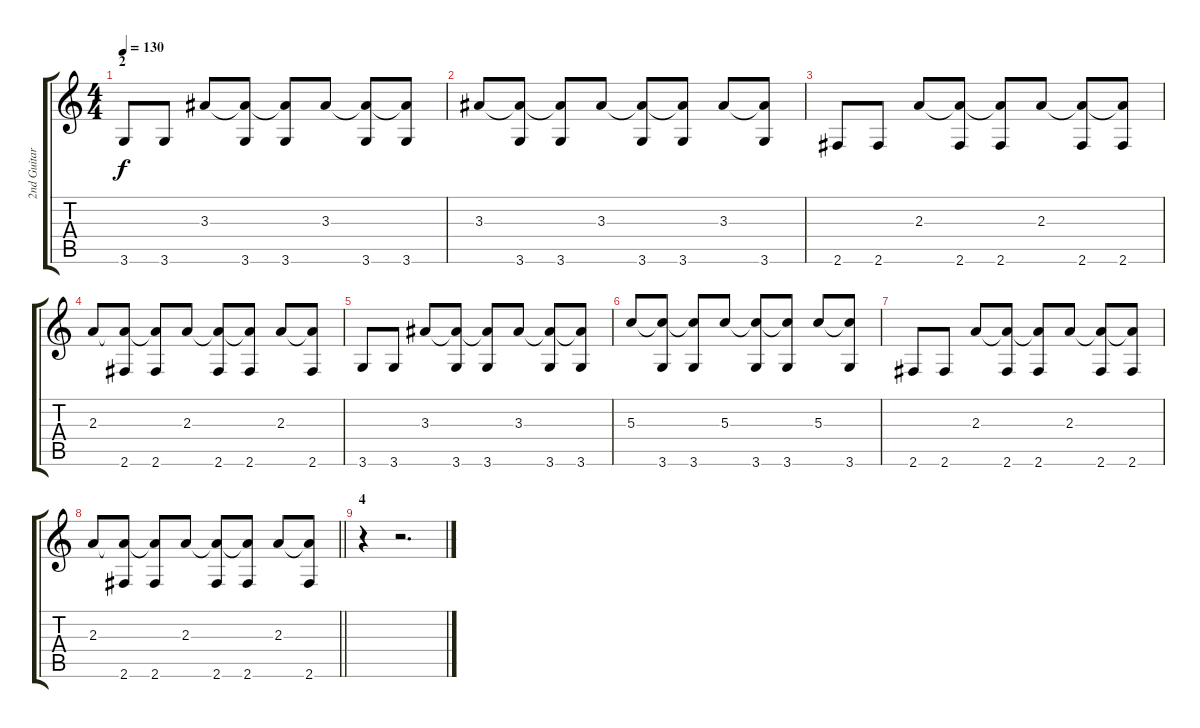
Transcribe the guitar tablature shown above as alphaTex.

\track ("2nd Guitar" "2nd Guitar") {instrument acousticguitarnylon}
\staff {score tabs}
\tuning (E4 B3 G3 D3 A2 E2) {hide}
\ts (4 4)
\section ("" "2")
\tempo 130
\clef g2
\ks c
3.6.8{dy f} 3.6.8 3.3.8 (3.3{t} 3.6).8 (3.3{t} 3.6).8 3.3.8 (3.3{t} 3.6).8 (3.3{t} 3.6).8 |
3.3.8 (3.3{t} 3.6).8 (3.3{t} 3.6).8 3.3.8 (3.3{t} 3.6).8 (3.3{t} 3.6).8 3.3.8 (3.3{t} 3.6).8 |
2.6.8 2.6.8 2.3.8 (2.3{t} 2.6).8 (2.3{t} 2.6).8 2.3.8 (2.3{t} 2.6).8 (2.3{t} 2.6).8 |
2.3.8 (2.3{t} 2.6).8 (2.3{t} 2.6).8 2.3.8 (2.3{t} 2.6).8 (2.3{t} 2.6).8 2.3.8 (2.3{t} 2.6).8 |
3.6.8 3.6.8 3.3.8 (3.3{t} 3.6).8 (3.3{t} 3.6).8 3.3.8 (3.3{t} 3.6).8 (3.3{t} 3.6).8 |
5.3.8 (5.3{t} 3.6).8 (5.3{t} 3.6).8 5.3.8 (5.3{t} 3.6).8 (5.3{t} 3.6).8 5.3.8 (5.3{t} 3.6).8 |
2.6.8 2.6.8 2.3.8 (2.3{t} 2.6).8 (2.3{t} 2.6).8 2.3.8 (2.3{t} 2.6).8 (2.3{t} 2.6).8 |
\barLineRight lightlight
2.3.8 (2.3{t} 2.6).8 (2.3{t} 2.6).8 2.3.8 (2.3{t} 2.6).8 (2.3{t} 2.6).8 2.3.8 (2.3{t} 2.6).8 |
\section ("" "4")
r.4 r.2{d}
